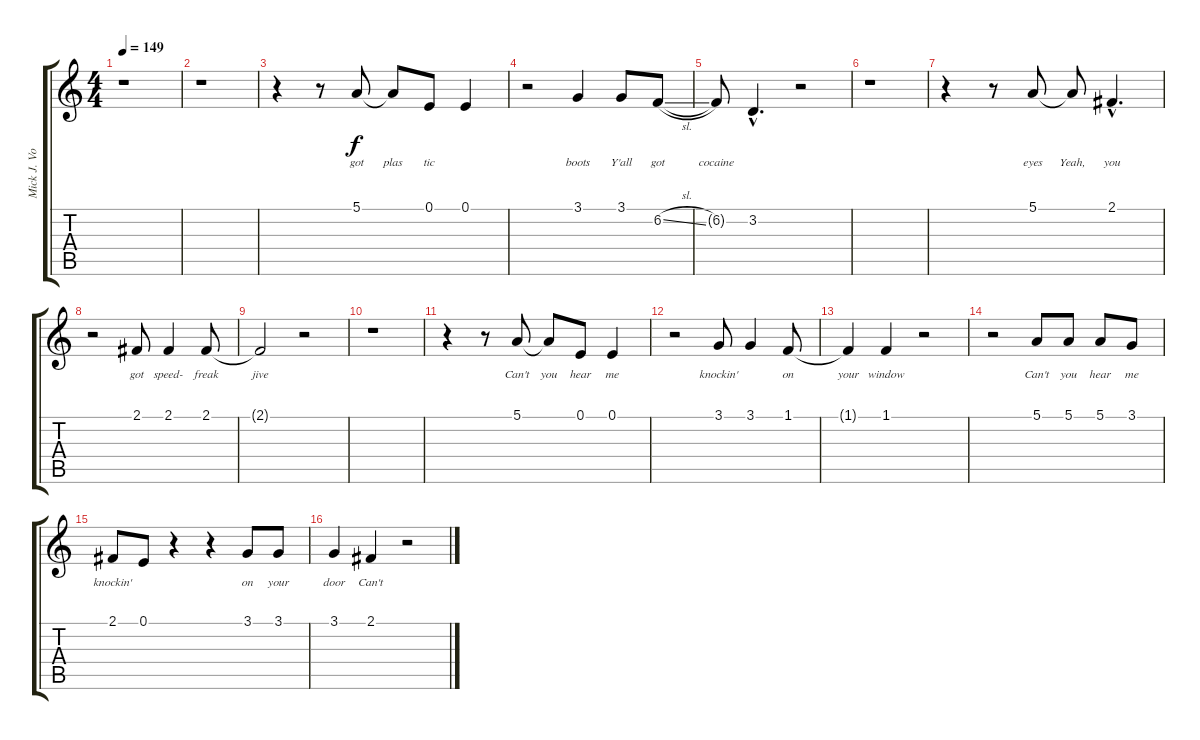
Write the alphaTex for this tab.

\track ("Mick J. Vocal" "Mick J. Vo") {instrument voiceoohs}
\staff {score tabs}
\tuning (E4 B3 G3 D3 A2 E2) {hide}
\ts (4 4)
\tempo 149
\clef g2
\ks c
r.1{dy f} |
r.1 |
r.4 r.8 5.1.8{lyrics (0 "got") lyrics (1 "") lyrics (2 "") lyrics (3 "") lyrics (4 "")} 5.1{t}.8{lyrics (0 "plas") lyrics (1 "") lyrics (2 "") lyrics (3 "") lyrics (4 "")} 0.1.8{lyrics (0 "tic") lyrics (1 "") lyrics (2 "") lyrics (3 "") lyrics (4 "")} 0.1.4{lyrics (0 "") lyrics (1 "") lyrics (2 "") lyrics (3 "") lyrics (4 "")} |
r.2 3.1.4{lyrics (0 "boots") lyrics (1 "") lyrics (2 "") lyrics (3 "") lyrics (4 "")} 3.1.8{lyrics (0 "Y'all") lyrics (1 "") lyrics (2 "") lyrics (3 "") lyrics (4 "")} 6.2{sl}.8{lyrics (0 "got") lyrics (1 "") lyrics (2 "") lyrics (3 "") lyrics (4 "")} |
6.2{t}.8{lyrics (0 "cocaine") lyrics (1 "") lyrics (2 "") lyrics (3 "") lyrics (4 "")} 3.2{hac}.4{d lyrics (0 "") lyrics (1 "") lyrics (2 "") lyrics (3 "") lyrics (4 "")} r.2 |
r.1 |
r.4 r.8 5.1.8{lyrics (0 "eyes") lyrics (1 "") lyrics (2 "") lyrics (3 "") lyrics (4 "")} 5.1{t}.8{lyrics (0 "Yeah,") lyrics (1 "") lyrics (2 "") lyrics (3 "") lyrics (4 "")} 2.1{hac}.4{d lyrics (0 "you") lyrics (1 "") lyrics (2 "") lyrics (3 "") lyrics (4 "")} |
r.2 2.1.8{lyrics (0 "got") lyrics (1 "") lyrics (2 "") lyrics (3 "") lyrics (4 "")} 2.1.4{lyrics (0 "speed-") lyrics (1 "") lyrics (2 "") lyrics (3 "") lyrics (4 "")} 2.1.8{lyrics (0 "freak") lyrics (1 "") lyrics (2 "") lyrics (3 "") lyrics (4 "")} |
2.1{t}.2{lyrics (0 "jive") lyrics (1 "") lyrics (2 "") lyrics (3 "") lyrics (4 "")} r.2 |
r.1 |
r.4 r.8 5.1.8{lyrics (0 "Can't") lyrics (1 "") lyrics (2 "") lyrics (3 "") lyrics (4 "")} 5.1{t}.8{lyrics (0 "you") lyrics (1 "") lyrics (2 "") lyrics (3 "") lyrics (4 "")} 0.1.8{lyrics (0 "hear") lyrics (1 "") lyrics (2 "") lyrics (3 "") lyrics (4 "")} 0.1.4{lyrics (0 "me") lyrics (1 "") lyrics (2 "") lyrics (3 "") lyrics (4 "")} |
r.2 3.1.8{lyrics (0 "knockin'") lyrics (1 "") lyrics (2 "") lyrics (3 "") lyrics (4 "")} 3.1.4{lyrics (0 "") lyrics (1 "") lyrics (2 "") lyrics (3 "") lyrics (4 "")} 1.1.8{lyrics (0 "on") lyrics (1 "") lyrics (2 "") lyrics (3 "") lyrics (4 "")} |
1.1{t}.4{lyrics (0 "your") lyrics (1 "") lyrics (2 "") lyrics (3 "") lyrics (4 "")} 1.1.4{lyrics (0 "window") lyrics (1 "") lyrics (2 "") lyrics (3 "") lyrics (4 "")} r.2 |
r.2 5.1.8{lyrics (0 "Can't") lyrics (1 "") lyrics (2 "") lyrics (3 "") lyrics (4 "")} 5.1.8{lyrics (0 "you") lyrics (1 "") lyrics (2 "") lyrics (3 "") lyrics (4 "")} 5.1.8{lyrics (0 "hear") lyrics (1 "") lyrics (2 "") lyrics (3 "") lyrics (4 "")} 3.1.8{lyrics (0 "me") lyrics (1 "") lyrics (2 "") lyrics (3 "") lyrics (4 "")} |
2.1.8{lyrics (0 "knockin'") lyrics (1 "") lyrics (2 "") lyrics (3 "") lyrics (4 "")} 0.1.8{lyrics (0 "") lyrics (1 "") lyrics (2 "") lyrics (3 "") lyrics (4 "")} r.4 r.4 3.1.8{lyrics (0 "on") lyrics (1 "") lyrics (2 "") lyrics (3 "") lyrics (4 "")} 3.1.8{lyrics (0 "your") lyrics (1 "") lyrics (2 "") lyrics (3 "") lyrics (4 "")} |
3.1.4{lyrics (0 "door") lyrics (1 "") lyrics (2 "") lyrics (3 "") lyrics (4 "")} 2.1.4{lyrics (0 "Can't") lyrics (1 "") lyrics (2 "") lyrics (3 "") lyrics (4 "")} r.2
